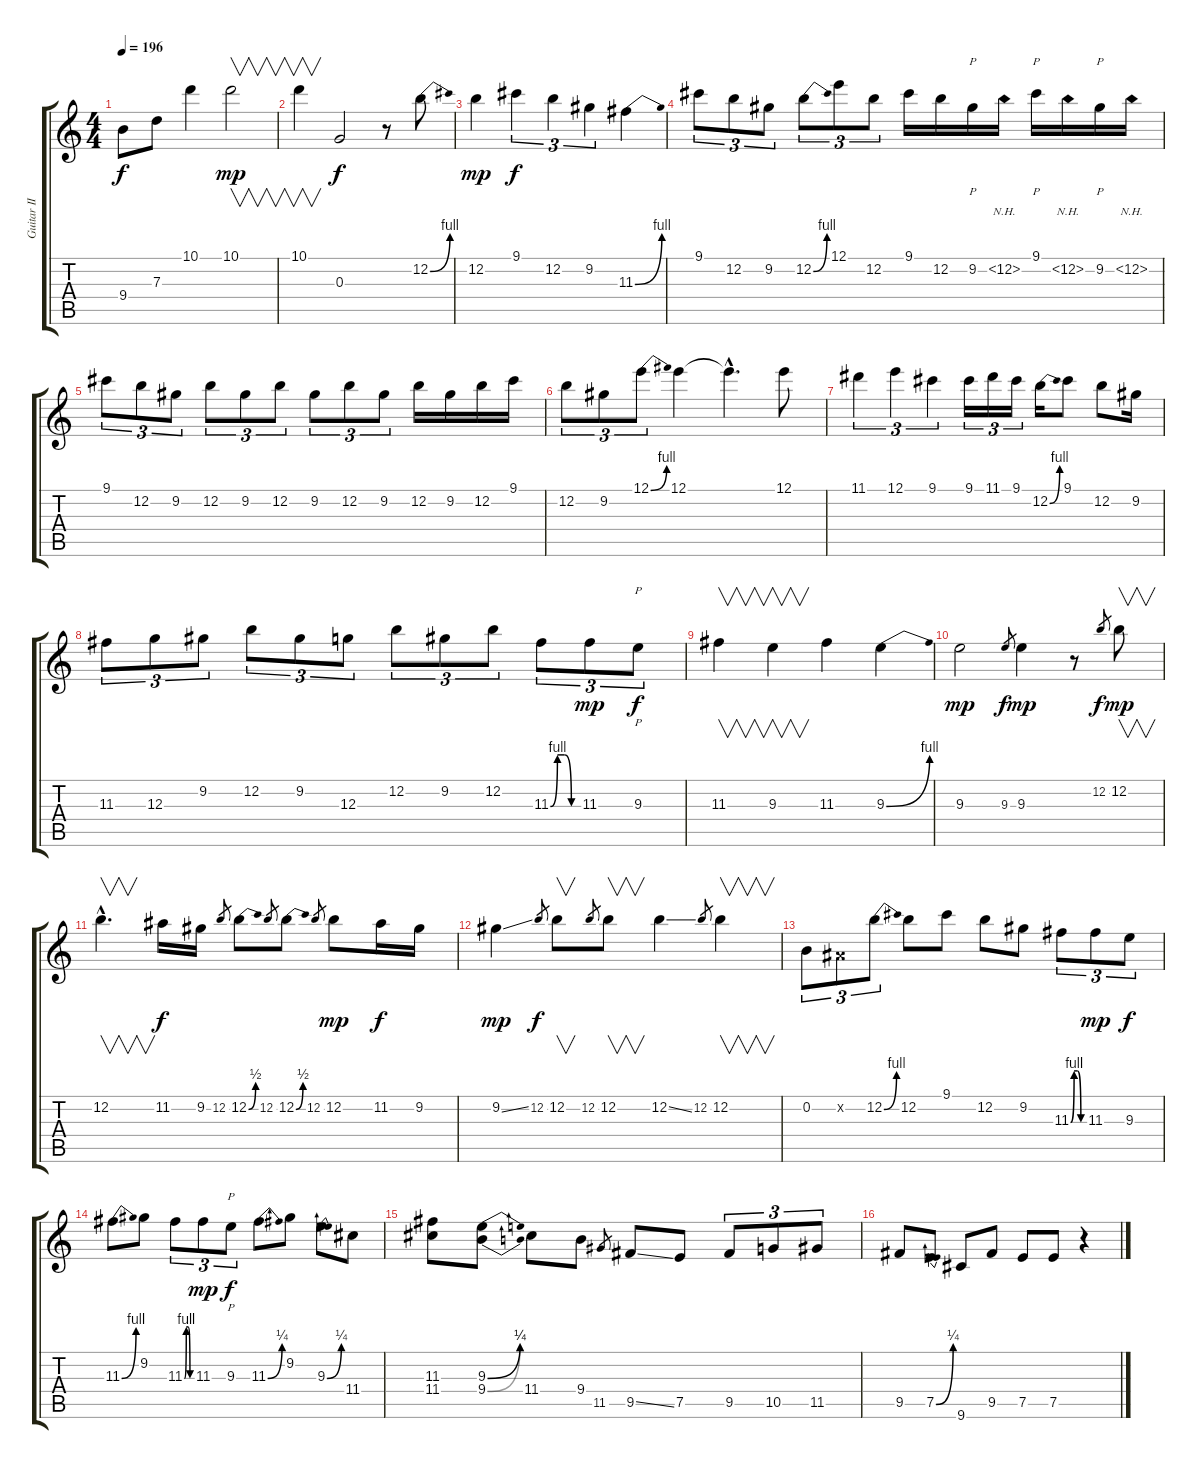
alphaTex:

\track ("Guitar II" "Guitar II") {instrument overdrivenguitar}
\staff {score tabs}
\tuning (E4 B3 G3 D3 A2 E2) {hide}
\ts (4 4)
\tempo 196
\clef g2
\ks c
9.4.8{dy f} 7.3.8 10.1.4 10.1.2{v dy mp} |
10.1.4{v} 0.3.2{dy f} r.8 12.2{be (bend 0 0 60 4)}.8 |
12.2.4{dy mp} 9.1.4{tu (3 2) dy f} 12.2.4{tu (3 2)} 9.2.4{tu (3 2)} 11.3{be (bend 0 0 60 4)}.4 |
9.1.8{tu (3 2)} 12.2.8{tu (3 2)} 9.2.8{tu (3 2)} 12.2{be (bend 0 0 60 4)}.8{tu (3 2)} 12.1.8{tu (3 2)} 12.2.8{tu (3 2)} 9.1.16 12.2.16 9.2.16{p} 12.2{nh}.16 9.1.16{p} 12.2{nh}.16 9.2.16{p} 12.2{nh}.16 |
9.1.8{tu (3 2)} 12.2.8{tu (3 2)} 9.2.8{tu (3 2)} 12.2.8{tu (3 2)} 9.2.8{tu (3 2)} 12.2.8{tu (3 2)} 9.2.8{tu (3 2)} 12.2.8{tu (3 2)} 9.2.8{tu (3 2)} 12.2.16 9.2.16 12.2.16 9.1.16 |
12.2.8{tu (3 2)} 9.2.8{tu (3 2)} 12.1{be (bend 0 0 60 4)}.8{tu (3 2)} 12.1.4 12.1{hac t}.4{d} 12.1.8 |
11.1.4{tu (3 2)} 12.1.4{tu (3 2)} 9.1.4{tu (3 2)} 9.1.16{tu (3 2)} 11.1.16{tu (3 2)} 9.1.16{tu (3 2)} 12.2{be (bend 0 0 60 4)}.16 9.1.8 12.2.8 9.2.16 |
11.3.8{tu (3 2)} 12.3.8{tu (3 2)} 9.2.8{tu (3 2)} 12.2.8{tu (3 2)} 9.2.8{tu (3 2)} 12.3.8{tu (3 2)} 12.2.8{tu (3 2)} 9.2.8{tu (3 2)} 12.2.8{tu (3 2)} 11.3{be (custom 0 0 15 4 30 4 45 0 60 0)}.8{tu (3 2)} 11.3.8{tu (3 2) dy mp} 9.3.8{p tu (3 2) dy f} |
11.3.4{v} 9.3.4{v} 11.3.4 9.3{be (bend 0 0 60 4)}.4 |
9.3.2{dy mp} 9.3.8{gr dy f} 9.3.4{dy mp} r.8 12.2.8{gr dy f} 12.2.8{v dy mp} |
12.2{hac}.4{v d} 11.2.16{dy f} 9.2.16 12.2.8{gr} 12.2{be (bend 0 0 60 2)}.8 12.2.8{gr} 12.2{be (bend 0 0 60 2)}.8 12.2.8{gr} 12.2.8{dy mp} 11.2.16{dy f} 9.2.16 |
9.2{ss}.4{dy mp} 12.2.8{gr dy f} 12.2.8{v} 12.2.8{gr} 12.2.8{v} 12.2{ss}.4 12.2.8{gr} 12.2.4{v} |
0.2.8{tu (3 2)} -1.2{x}.8{tu (3 2)} 12.2{be (bend 0 0 60 4)}.8{tu (3 2)} 12.2.8 9.1.8 12.2.8 9.2.8 11.3{be (custom 0 0 15 4 30 4 45 0 60 0)}.8{tu (3 2)} 11.3.8{tu (3 2) dy mp} 9.3.8{tu (3 2) dy f} |
11.3{be (bend 0 0 60 4)}.8 9.2.8 11.3{be (custom 0 0 15 4 30 4 45 0 60 0)}.8{tu (3 2)} 11.3.8{tu (3 2) dy mp} 9.3.8{p tu (3 2) dy f} 11.3{be (bend 0 0 60 1)}.8 9.2.8 9.3{be (bend 0 0 60 1)}.8 11.4.8 |
(11.3 11.4).8 (9.3{be (bend 0 0 60 1)} 9.4{be (bend 0 0 60 1)}).8 11.4.8 9.4.8 11.5.8{gr} 9.5{ss}.8 7.5.8 9.5.8{tu (3 2)} 10.5.8{tu (3 2)} 11.5.8{tu (3 2)} |
9.5.8 7.5{be (bend 0 0 60 1)}.8 9.6.8 9.5.8 7.5.8 7.5.8 r.4
